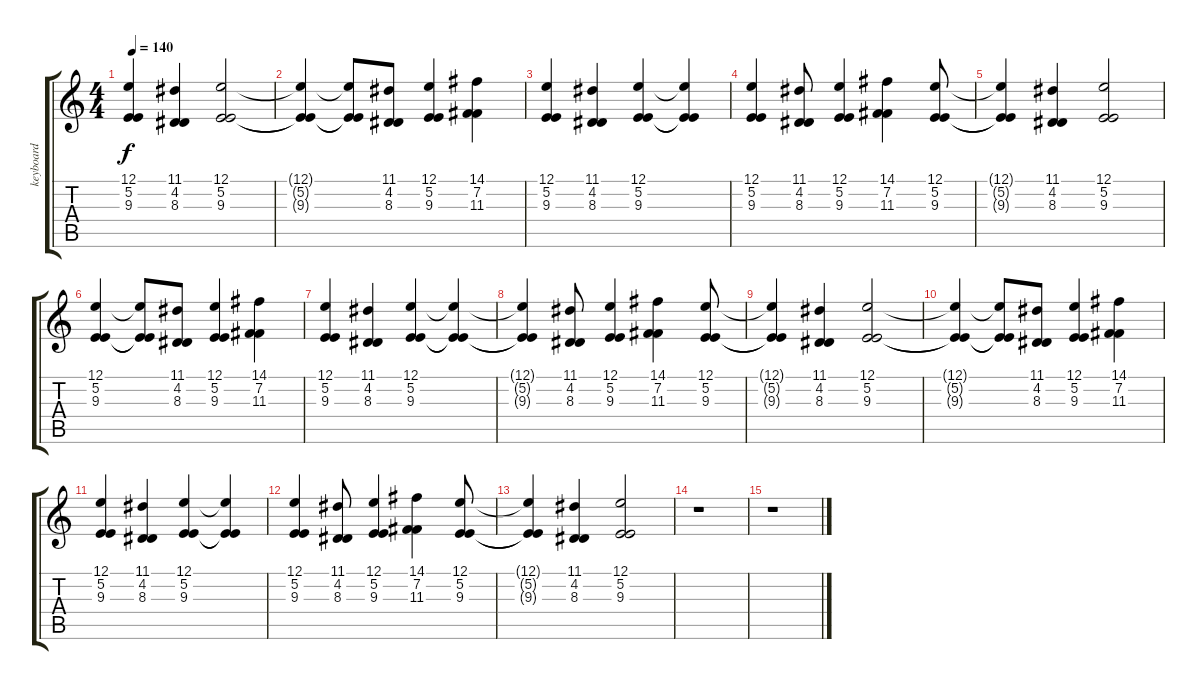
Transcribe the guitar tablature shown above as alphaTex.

\track ("keyboard " "keyboard ") {instrument churchorgan}
\staff {score tabs}
\tuning (E4 B3 G3 D3 A2 E2) {hide}
\ts (4 4)
\tempo 140
\clef g2
\ks c
(12.1{t} 5.2{t} 9.3{t}).4{dy f} (11.1 4.2 8.3).4 (12.1 5.2 9.3).2 |
(12.1{t} 5.2{t} 9.3{t}).4 (12.1{t} 5.2{t} 9.3{t}).8 (11.1 4.2 8.3).8 (12.1 5.2 9.3).4 (14.1 7.2 11.3).4 |
(12.1 5.2 9.3).4 (11.1 4.2 8.3).4 (12.1 5.2 9.3).4 (12.1{t} 5.2{t} 9.3{t}).4 |
(12.1 5.2 9.3).4 (11.1 4.2 8.3).8 (12.1 5.2 9.3).4 (14.1 7.2 11.3).4 (12.1 5.2 9.3).8 |
(12.1{t} 5.2{t} 9.3{t}).4 (11.1 4.2 8.3).4 (12.1 5.2 9.3).2 |
(12.1 5.2 9.3).4 (12.1{t} 5.2{t} 9.3{t}).8 (11.1 4.2 8.3).8 (12.1 5.2 9.3).4 (14.1 7.2 11.3).4 |
(12.1 5.2 9.3).4 (11.1 4.2 8.3).4 (12.1 5.2 9.3).4 (12.1{t} 5.2{t} 9.3{t}).4 |
(12.1{t} 5.2{t} 9.3{t}).4 (11.1 4.2 8.3).8 (12.1 5.2 9.3).4 (14.1 7.2 11.3).4 (12.1 5.2 9.3).8 |
(12.1{t} 5.2{t} 9.3{t}).4 (11.1 4.2 8.3).4 (12.1 5.2 9.3).2 |
(12.1{t} 5.2{t} 9.3{t}).4 (12.1{t} 5.2{t} 9.3{t}).8 (11.1 4.2 8.3).8 (12.1 5.2 9.3).4 (14.1 7.2 11.3).4 |
(12.1 5.2 9.3).4 (11.1 4.2 8.3).4 (12.1 5.2 9.3).4 (12.1{t} 5.2{t} 9.3{t}).4 |
(12.1 5.2 9.3).4 (11.1 4.2 8.3).8 (12.1 5.2 9.3).4 (14.1 7.2 11.3).4 (12.1 5.2 9.3).8 |
(12.1{t} 5.2{t} 9.3{t}).4{volume 12} (11.1 4.2 8.3).4 (12.1 5.2 9.3).2 |
r.1{volume 6} |
r.1
